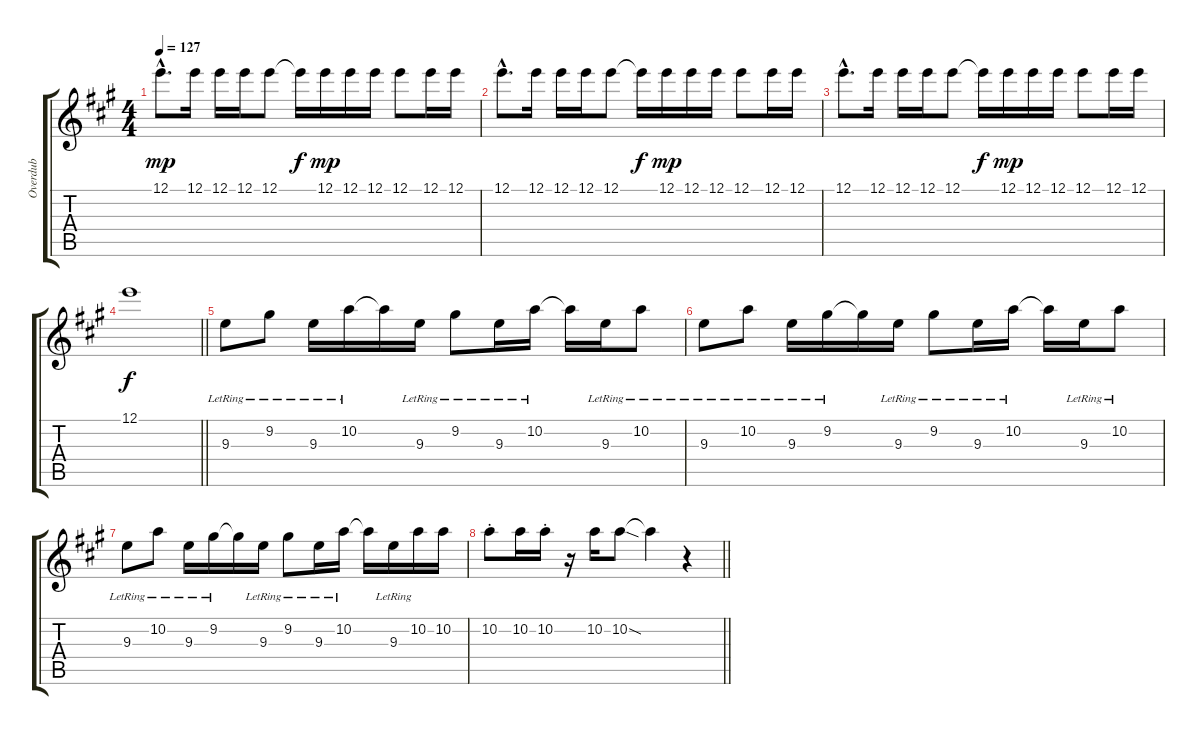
\track ("Overdub" "Overdub") {instrument acousticguitarsteel}
\staff {score tabs}
\tuning (E4 B3 G3 D3 A2 E2) {hide}
\ts (4 4)
\tempo 127
\clef g2
\ks a
12.1{hac}.8{d dy mp} 12.1.16 12.1.16 12.1.16 12.1.8 12.1{t}.16{dy f} 12.1.16{dy mp} 12.1.16 12.1.16 12.1.8 12.1.16 12.1.16 |
12.1{hac}.8{d} 12.1.16 12.1.16 12.1.16 12.1.8 12.1{t}.16{dy f} 12.1.16{dy mp} 12.1.16 12.1.16 12.1.8 12.1.16 12.1.16 |
12.1{hac}.8{d} 12.1.16 12.1.16 12.1.16 12.1.8 12.1{t}.16{dy f} 12.1.16{dy mp} 12.1.16 12.1.16 12.1.8 12.1.16 12.1.16 |
\barLineRight lightlight
12.1.1{dy f} |
9.3{lr}.8 9.2{lr}.8 9.3{lr}.16 10.2{lr}.16 10.2{t}.16 9.3{lr}.16 9.2{lr}.8 9.3{lr}.16 10.2{lr}.16 10.2{t}.16 9.3{lr}.16 10.2{lr}.8 |
9.3{lr}.8 10.2{lr}.8 9.3{lr}.16 9.2{lr}.16 9.2{t}.16 9.3{lr}.16 9.2{lr}.8 9.3{lr}.16 10.2{lr}.16 10.2{t}.16 9.3{lr}.16 10.2{lr}.8 |
9.3{lr}.8 10.2{lr}.8 9.3{lr}.16 9.2{lr}.16 9.2{t}.16 9.3{lr}.16 9.2{lr}.8 9.3{lr}.16 10.2{lr}.16 10.2{t}.16 9.3{lr}.16 10.2{lr}.16 10.2.16 |
\barLineRight lightlight
10.2{st}.8 10.2.16 10.2{st}.16 r.16 10.2.16 10.2{sod}.8 10.2{t}.4 r.4
